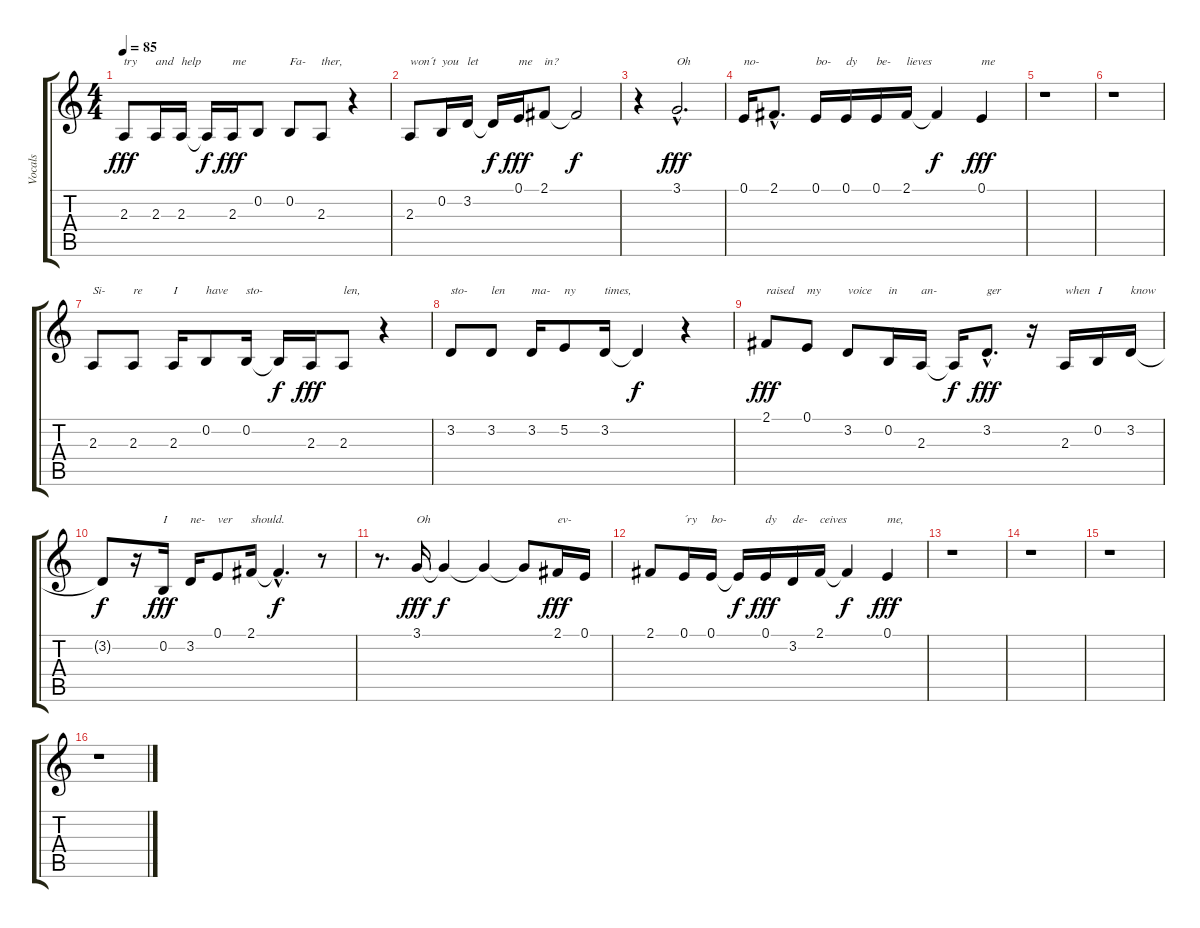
\track ("Vocals" "Vocals") {instrument lead6voice}
\staff {score tabs}
\tuning (E4 B3 G3 D3 A2 E2) {hide}
\ts (4 4)
\tempo 85
\clef g2
\ks c
2.3.8{txt "try" dy fff} 2.3.16{txt "and"} 2.3.16{txt "help"} 2.3{t}.16{dy f} 2.3.16{txt "me" dy fff} 0.2.8 0.2.8{txt "Fa-"} 2.3.8{txt "ther,"} r.4 |
2.3.8{txt "won´t"} 0.2.16{txt "you"} 3.2.16{txt "let"} 3.2{t}.16{dy f} 0.1.16{txt "me" dy fff} 2.1.8{txt "in?"} 2.1{t}.2{dy f} |
r.4 3.1{hac}.2{d txt "Oh" dy fff} |
0.1.16{txt "no-"} 2.1{hac}.8{d} 0.1.16{txt "bo-"} 0.1.16{txt "dy"} 0.1.16{txt "be-"} 2.1.16{txt "lieves"} 2.1{t}.4{dy f} 0.1.4{txt "me" dy fff} |
r.1 |
r.1 |
2.3.8{txt "Si-"} 2.3.8{txt "re"} 2.3.16{txt "I"} 0.2.8{txt "have"} 0.2.16{txt "sto-"} 0.2{t}.16{dy f} 2.3.16{dy fff} 2.3.8{txt "len,"} r.4 |
3.2.8{txt "sto-"} 3.2.8{txt "len"} 3.2.16{txt "ma-"} 5.2.8{txt "ny"} 3.2.16{txt "times,"} 3.2{t}.4{dy f} r.4 |
2.1.8{txt "raised" dy fff} 0.1.8{txt "my"} 3.2.8{txt "voice"} 0.2.16{txt "in"} 2.3.16{txt "an-"} 2.3{t}.16{dy f} 3.2{hac}.8{d txt "ger" dy fff} r.16 2.3.16{txt "when"} 0.2.16{txt "I"} 3.2.16{txt "know"} |
3.2{t}.8{dy f} r.16 0.2.16{txt "I" dy fff} 3.2.16{txt "ne-"} 0.1.8{txt "ver"} 2.1.16{txt "should."} 2.1{hac t}.4{d dy f} r.8 |
r.8{d} 3.1.16{txt "Oh" dy fff} 3.1{t}.4{dy f} 3.1{t}.4 3.1{t}.8 2.1.16{txt "ev-" dy fff} 0.1.16 |
2.1.8 0.1.16{txt "´ry"} 0.1.16{txt "bo-"} 0.1{t}.16{dy f} 0.1.16{txt "dy" dy fff} 3.2.16{txt "de-"} 2.1.16{txt "ceives"} 2.1{t}.4{dy f} 0.1.4{txt "me," dy fff} |
r.1 |
r.1 |
r.1 |
r.1
